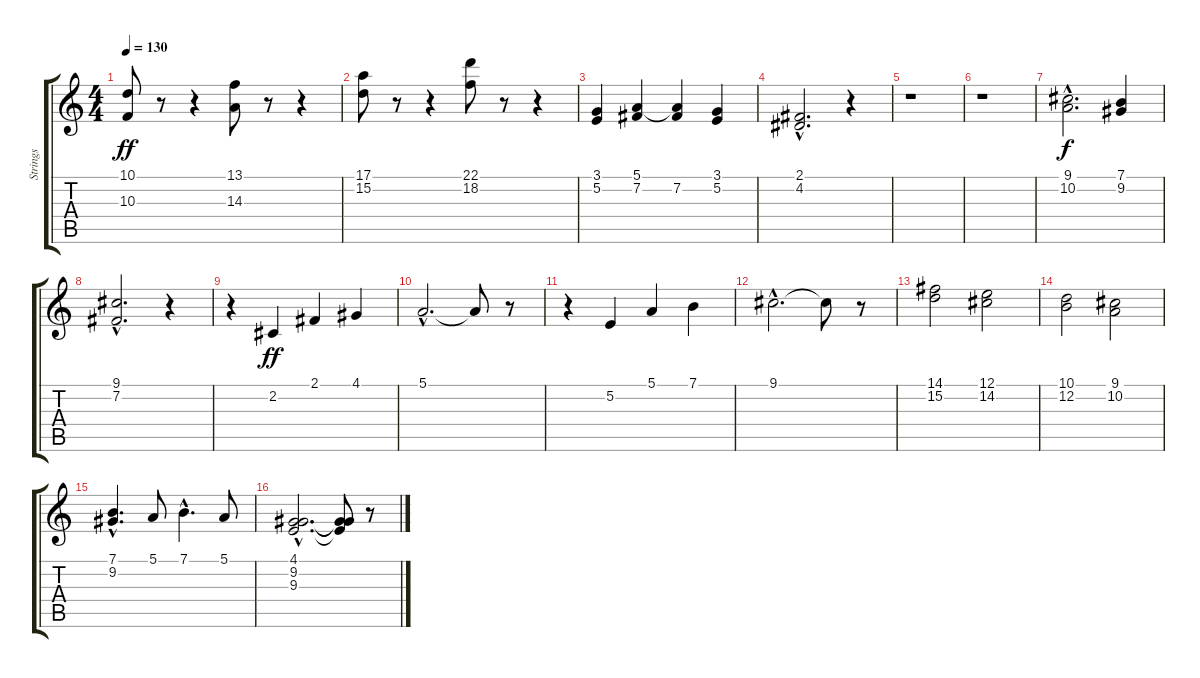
\track ("Strings" "Strings") {instrument stringensemble2}
\staff {score tabs}
\tuning (E4 B3 G3 D3 A2 E2) {hide}
\ts (4 4)
\tempo 130
\clef g2
\ks c
(10.1 10.3).8{dy ff} r.8 r.4 (13.1 14.3).8 r.8 r.4 |
(17.1 15.2).8 r.8 r.4 (22.1 18.2).8 r.8 r.4 |
(3.1 5.2).4{volume 11 instrument stringensemble2} (5.1 7.2).4 (5.1{t} 7.2).4 (3.1 5.2).4 |
(2.1{hac} 4.2{hac}).2{d} r.4 |
r.1 |
r.1 |
(9.1{hac} 10.2{hac}).2{d dy f} (7.1 9.2).4 |
(9.1{hac} 7.2{hac}).2{d} r.4 |
r.4 2.2.4{dy ff} 2.1.4 4.1.4 |
5.1{hac}.2{d} 5.1{t}.8 r.8 |
r.4 5.2.4 5.1.4 7.1.4 |
9.1{hac}.2{d} 9.1{t}.8 r.8 |
(14.1 15.2).2 (12.1 14.2).2 |
(10.1 12.2).2 (9.1 10.2).2 |
(7.1{hac} 9.2{hac}).4{d} 5.1.8 7.1{hac}.4{d} 5.1.8 |
(4.1{hac} 9.2{hac} 9.3{hac}).2{d} (4.1{t} 9.2{t} 9.3{t}).8 r.8
